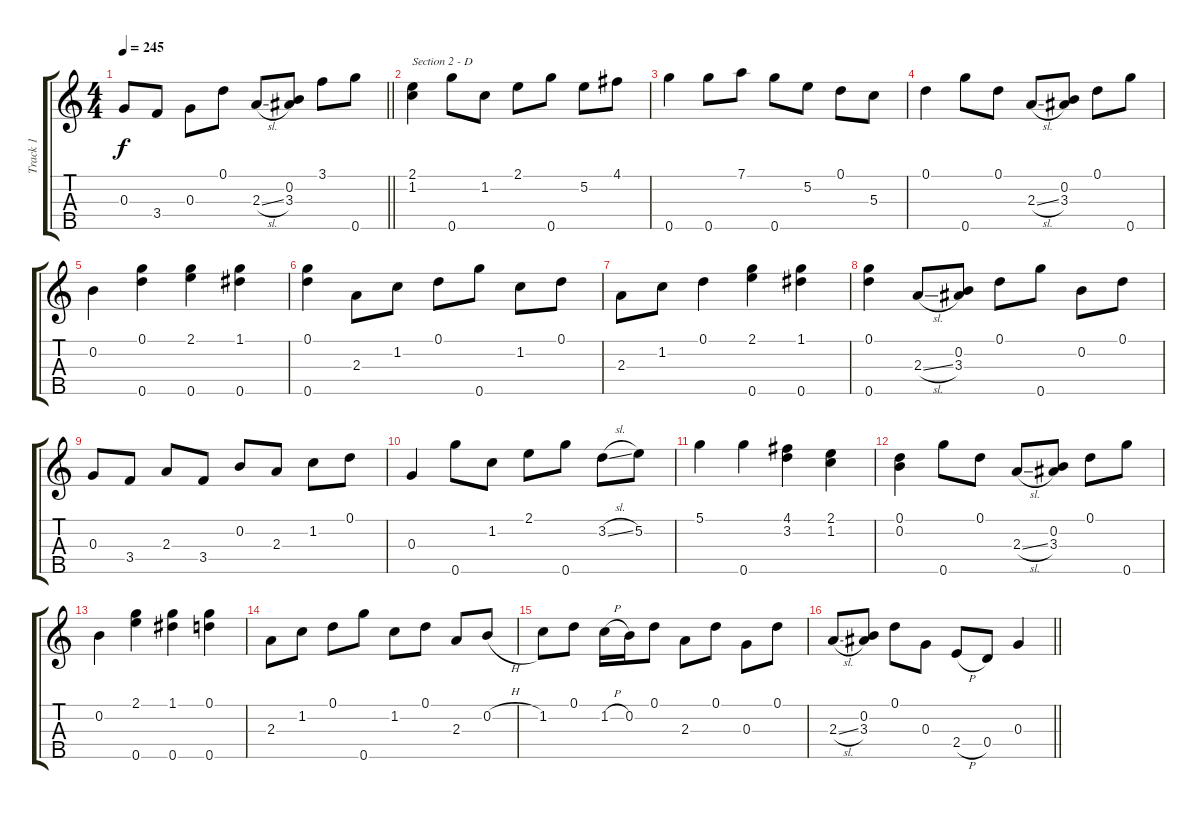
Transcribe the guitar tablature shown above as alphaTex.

\track ("Track 1" "Track 1") {instrument banjo}
\staff {score tabs}
\tuning (D4 B3 G3 D3 G4) {hide}
\displaytranspose 12
\ts (4 4)
\tempo 245
\clef g2
\barLineRight lightlight
\ks c
0.3.8{dy f} 3.4.8 0.3.8 0.1.8 2.3{sl}.8 (0.2 3.3).8 3.1.8 0.5.8 |
(2.1 1.2).4{txt "Section 2 - D"} 0.5.8 1.2.8 2.1.8 0.5.8 5.2.8 4.1.8 |
0.5.4 0.5.8 7.1.8 0.5.8 5.2.8 0.1.8 5.3.8 |
0.1.4 0.5.8 0.1.8 2.3{sl}.8 (0.2 3.3).8 0.1.8 0.5.8 |
0.2.4 (0.1 0.5).4 (2.1 0.5).4 (1.1 0.5).4 |
(0.1 0.5).4 2.3.8 1.2.8 0.1.8 0.5.8 1.2.8 0.1.8 |
2.3.8 1.2.8 0.1.4 (2.1 0.5).4 (1.1 0.5).4 |
(0.1 0.5).4 2.3{sl}.8 (0.2 3.3).8 0.1.8 0.5.8 0.2.8 0.1.8 |
0.3.8 3.4.8 2.3.8 3.4.8 0.2.8 2.3.8 1.2.8 0.1.8 |
0.3.4 0.5.8 1.2.8 2.1.8 0.5.8 3.2{sl}.8 5.2.8 |
5.1.4 0.5.4 (4.1 3.2).4 (2.1 1.2).4 |
(0.1 0.2).4 0.5.8 0.1.8 2.3{sl}.8 (0.2 3.3).8 0.1.8 0.5.8 |
0.2.4 (2.1 0.5).4 (1.1 0.5).4 (0.1 0.5).4 |
2.3.8 1.2.8 0.1.8 0.5.8 1.2.8 0.1.8 2.3.8 0.2{h}.8 |
1.2.8 0.1.8 1.2{h}.16 0.2.16 0.1.8 2.3.8 0.1.8 0.3.8 0.1.8 |
\barLineRight lightlight
2.3{sl}.8 (0.2 3.3).8 0.1.8 0.3.8 2.4{h}.8 0.4.8 0.3.4
